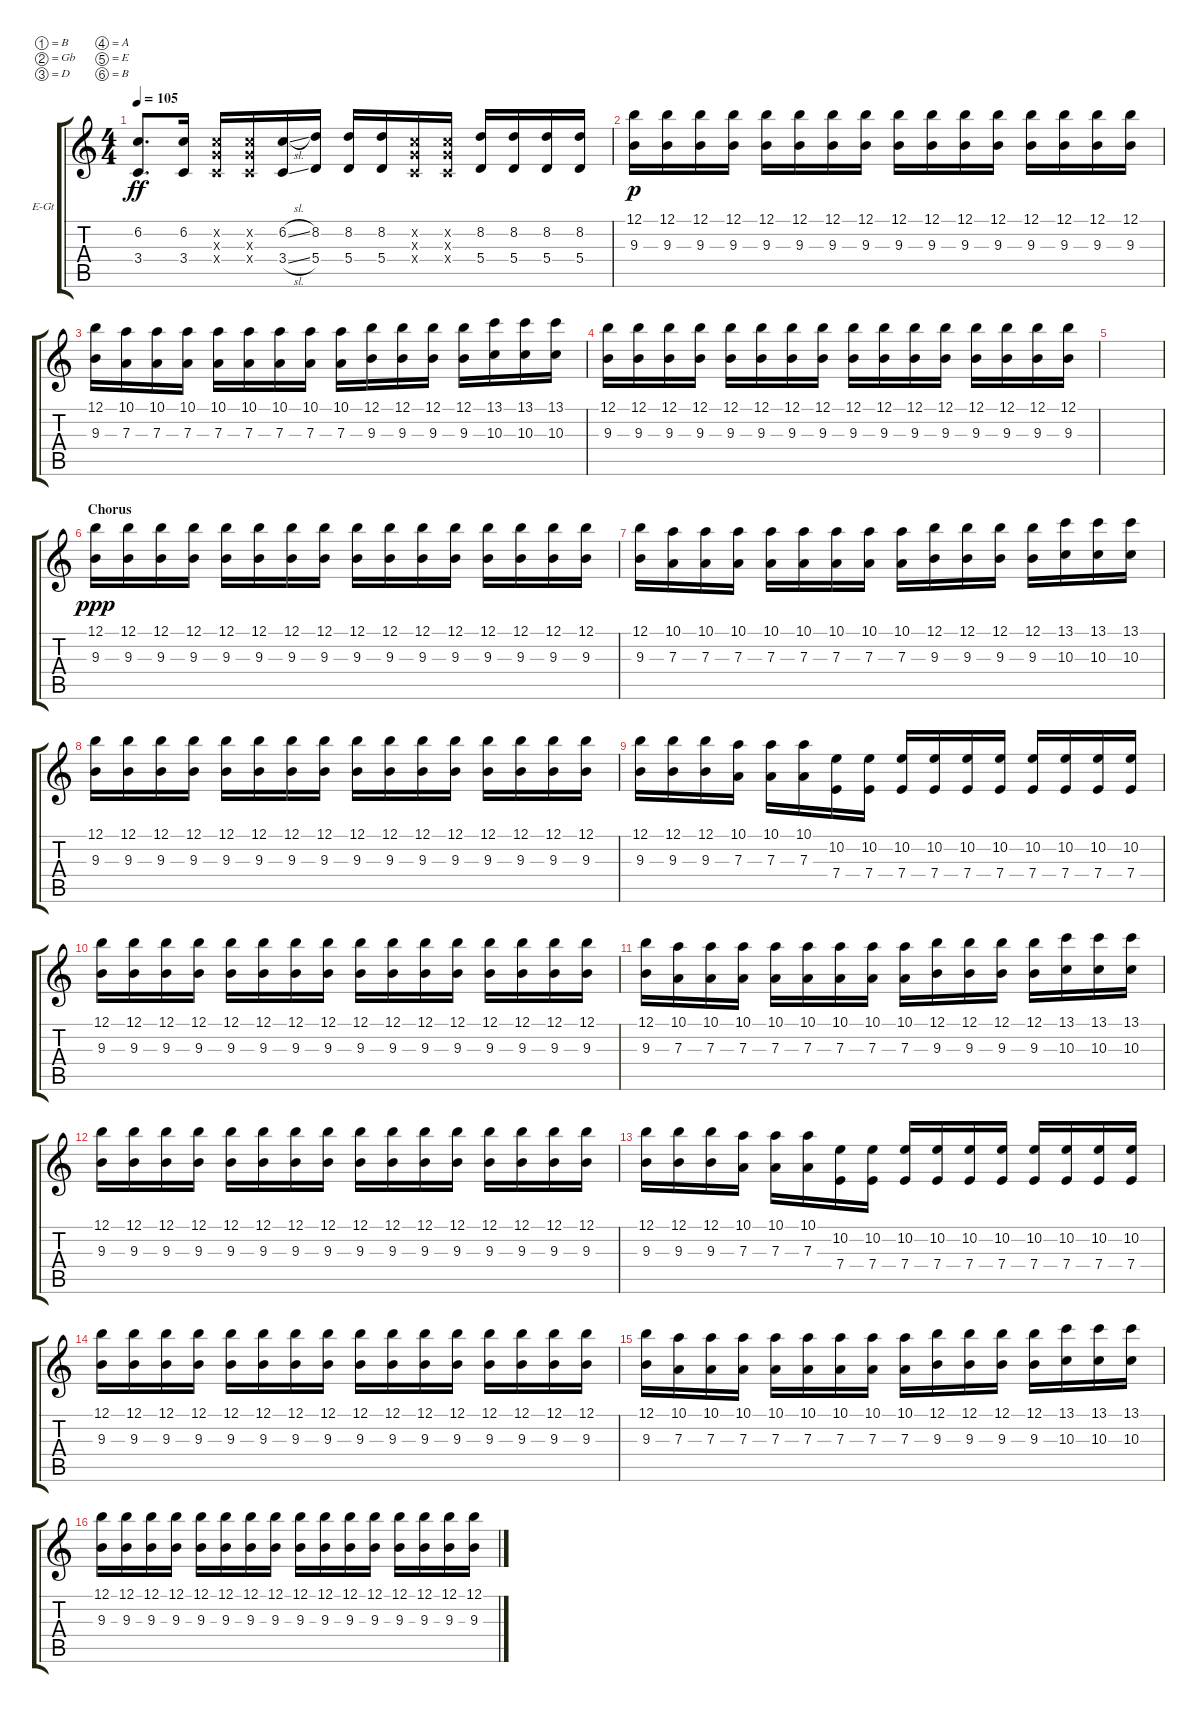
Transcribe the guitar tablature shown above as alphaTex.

\bracketExtendMode groupsimilarinstruments
\firstSystemTrackNameOrientation horizontal
\otherSystemsTrackNameOrientation horizontal
\track ("Lead Guitar 1" "E-Gt") {instrument overdrivenguitar}
\staff {score tabs}
\tuning (B3 Gb3 D3 A2 E2 B1)
\ts (4 4)
\tempo 105
\clef g2
\ks c
(3.4 6.2).8{d dy ff} (6.2 3.4).16 (6.2{x} 3.4{x} 5.3{x}).16 (6.2{x} 3.4{x} 5.3{x}).16 (3.4{sl} 6.2{sl}).16 (5.4 8.2).16 (5.4 8.2).16 (5.4 8.2).16 (6.2{x} 3.4{x} 5.3{x}).16 (6.2{x} 3.4{x} 5.3{x}).16 (5.4 8.2).16 (5.4 8.2).16 (5.4 8.2).16 (5.4 8.2).16 |
(9.3 12.1).16{dy p} (12.1 9.3).16 (12.1 9.3).16 (12.1 9.3).16 (9.3 12.1).16 (12.1 9.3).16 (12.1 9.3).16 (12.1 9.3).16 (9.3 12.1).16 (12.1 9.3).16 (12.1 9.3).16 (12.1 9.3).16 (9.3 12.1).16 (12.1 9.3).16 (12.1 9.3).16 (12.1 9.3).16 |
(12.1 9.3).16 (7.3 10.1).16 (7.3 10.1).16 (7.3 10.1).16 (7.3 10.1).16 (7.3 10.1).16 (7.3 10.1).16 (10.1 7.3).16 (10.1 7.3).16 (12.1 9.3).16 (12.1 9.3).16 (12.1 9.3).16 (9.3 12.1).16 (10.3 13.1).16 (10.3 13.1).16 (10.3 13.1).16 |
(9.3 12.1).16 (12.1 9.3).16 (12.1 9.3).16 (12.1 9.3).16 (9.3 12.1).16 (12.1 9.3).16 (12.1 9.3).16 (12.1 9.3).16 (9.3 12.1).16 (12.1 9.3).16 (12.1 9.3).16 (12.1 9.3).16 (9.3 12.1).16 (12.1 9.3).16 (12.1 9.3).16 (12.1 9.3).16 |
|
\section ("" "Chorus")
(9.3 12.1).16{dy ppp} (12.1 9.3).16 (12.1 9.3).16 (12.1 9.3).16 (9.3 12.1).16 (12.1 9.3).16 (12.1 9.3).16 (12.1 9.3).16 (9.3 12.1).16 (12.1 9.3).16 (12.1 9.3).16 (12.1 9.3).16 (9.3 12.1).16 (12.1 9.3).16 (12.1 9.3).16 (12.1 9.3).16 |
(9.3 12.1).16 (7.3 10.1).16 (7.3 10.1).16 (7.3 10.1).16 (7.3 10.1).16 (7.3 10.1).16 (7.3 10.1).16 (10.1 7.3).16 (10.1 7.3).16 (12.1 9.3).16 (12.1 9.3).16 (12.1 9.3).16 (9.3 12.1).16 (10.3 13.1).16 (10.3 13.1).16 (10.3 13.1).16 |
(9.3 12.1).16 (12.1 9.3).16 (12.1 9.3).16 (12.1 9.3).16 (9.3 12.1).16 (12.1 9.3).16 (12.1 9.3).16 (12.1 9.3).16 (9.3 12.1).16 (12.1 9.3).16 (12.1 9.3).16 (12.1 9.3).16 (9.3 12.1).16 (12.1 9.3).16 (12.1 9.3).16 (12.1 9.3).16 |
(12.1 9.3).16 (12.1 9.3).16 (12.1 9.3).16 (7.3 10.1).16 (7.3 10.1).16 (7.3 10.1).16 (10.2 7.4).16 (10.2 7.4).16 (10.2 7.4).16 (10.2 7.4).16 (10.2 7.4).16 (10.2 7.4).16 (10.2 7.4).16 (10.2 7.4).16 (10.2 7.4).16 (10.2 7.4).16 |
(9.3 12.1).16 (12.1 9.3).16 (12.1 9.3).16 (12.1 9.3).16 (9.3 12.1).16 (12.1 9.3).16 (12.1 9.3).16 (12.1 9.3).16 (9.3 12.1).16 (12.1 9.3).16 (12.1 9.3).16 (12.1 9.3).16 (9.3 12.1).16 (12.1 9.3).16 (12.1 9.3).16 (12.1 9.3).16 |
(9.3 12.1).16 (7.3 10.1).16 (7.3 10.1).16 (7.3 10.1).16 (7.3 10.1).16 (7.3 10.1).16 (7.3 10.1).16 (10.1 7.3).16 (10.1 7.3).16 (12.1 9.3).16 (12.1 9.3).16 (12.1 9.3).16 (9.3 12.1).16 (10.3 13.1).16 (10.3 13.1).16 (10.3 13.1).16 |
(9.3 12.1).16 (12.1 9.3).16 (12.1 9.3).16 (12.1 9.3).16 (9.3 12.1).16 (12.1 9.3).16 (12.1 9.3).16 (12.1 9.3).16 (9.3 12.1).16 (12.1 9.3).16 (12.1 9.3).16 (12.1 9.3).16 (9.3 12.1).16 (12.1 9.3).16 (12.1 9.3).16 (12.1 9.3).16 |
(12.1 9.3).16 (12.1 9.3).16 (12.1 9.3).16 (7.3 10.1).16 (7.3 10.1).16 (7.3 10.1).16 (10.2 7.4).16 (10.2 7.4).16 (10.2 7.4).16 (10.2 7.4).16 (10.2 7.4).16 (10.2 7.4).16 (10.2 7.4).16 (10.2 7.4).16 (10.2 7.4).16 (10.2 7.4).16 |
(9.3 12.1).16 (12.1 9.3).16 (12.1 9.3).16 (12.1 9.3).16 (9.3 12.1).16 (12.1 9.3).16 (12.1 9.3).16 (12.1 9.3).16 (9.3 12.1).16 (12.1 9.3).16 (12.1 9.3).16 (12.1 9.3).16 (9.3 12.1).16 (12.1 9.3).16 (12.1 9.3).16 (12.1 9.3).16 |
(9.3 12.1).16 (7.3 10.1).16 (7.3 10.1).16 (7.3 10.1).16 (7.3 10.1).16 (7.3 10.1).16 (7.3 10.1).16 (10.1 7.3).16 (10.1 7.3).16 (12.1 9.3).16 (12.1 9.3).16 (12.1 9.3).16 (9.3 12.1).16 (10.3 13.1).16 (10.3 13.1).16 (10.3 13.1).16 |
(9.3 12.1).16 (12.1 9.3).16 (12.1 9.3).16 (12.1 9.3).16 (9.3 12.1).16 (12.1 9.3).16 (12.1 9.3).16 (12.1 9.3).16 (9.3 12.1).16 (12.1 9.3).16 (12.1 9.3).16 (12.1 9.3).16 (9.3 12.1).16 (12.1 9.3).16 (12.1 9.3).16 (12.1 9.3).16
